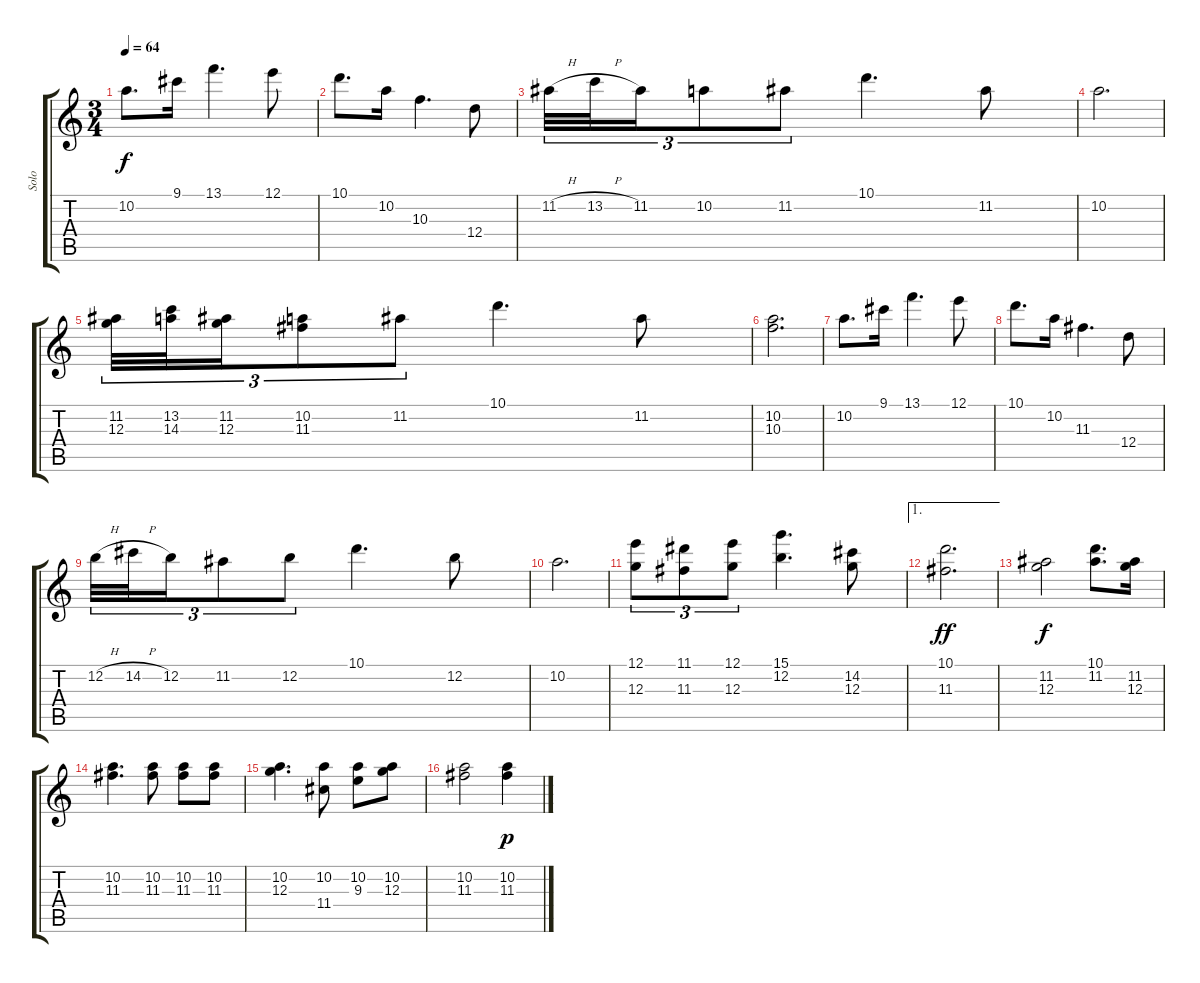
\track ("Solo" "Solo") {instrument acousticguitarnylon}
\staff {score tabs}
\tuning (E4 B3 G3 D3 A2 E2) {hide}
\ts (3 4)
\tempo 64
\clef g2
\ks c
10.2.8{d dy f} 9.1.16 13.1.4{d} 12.1.8 |
10.1.8{d} 10.2.16 10.3.4{d} 12.4.8 |
11.2{h}.32{tu (3 2)} 13.2{h}.32{tu (3 2)} 11.2.16{tu (3 2)} 10.2.8{tu (3 2)} 11.2.8{tu (3 2)} 10.1.4{d} 11.2.8 |
10.2.2{d} |
(11.2 12.3).32{tu (3 2)} (13.2 14.3).32{tu (3 2)} (11.2 12.3).16{tu (3 2)} (10.2 11.3).8{tu (3 2)} 11.2.8{tu (3 2)} 10.1.4{d} 11.2.8 |
(10.2 10.3).2{d} |
10.2.8{d} 9.1.16 13.1.4{d} 12.1.8 |
10.1.8{d} 10.2.16 11.3.4{d} 12.4.8 |
12.2{h}.32{tu (3 2)} 14.2{h}.32{tu (3 2)} 12.2.16{tu (3 2)} 11.2.8{tu (3 2)} 12.2.8{tu (3 2)} 10.1.4{d} 12.2.8 |
10.2.2{d} |
(12.1 12.3).8{tu (3 2)} (11.1 11.3).8{tu (3 2)} (12.1 12.3).8{tu (3 2)} (15.1 12.2).4{d} (14.2 12.3).8 |
\ae 1
(10.1 11.3).2{d dy ff} |
(11.2 12.3).2{dy f} (10.1 11.2).8{d} (11.2 12.3).16 |
(10.2 11.3).4{d} (10.2 11.3).8 (10.2 11.3).8 (10.2 11.3).8 |
(10.2 12.3).4{d} (10.2 11.4).8 (10.2 9.3).8 (10.2 12.3).8 |
(10.2 11.3).2 (10.2 11.3).4{dy p}
